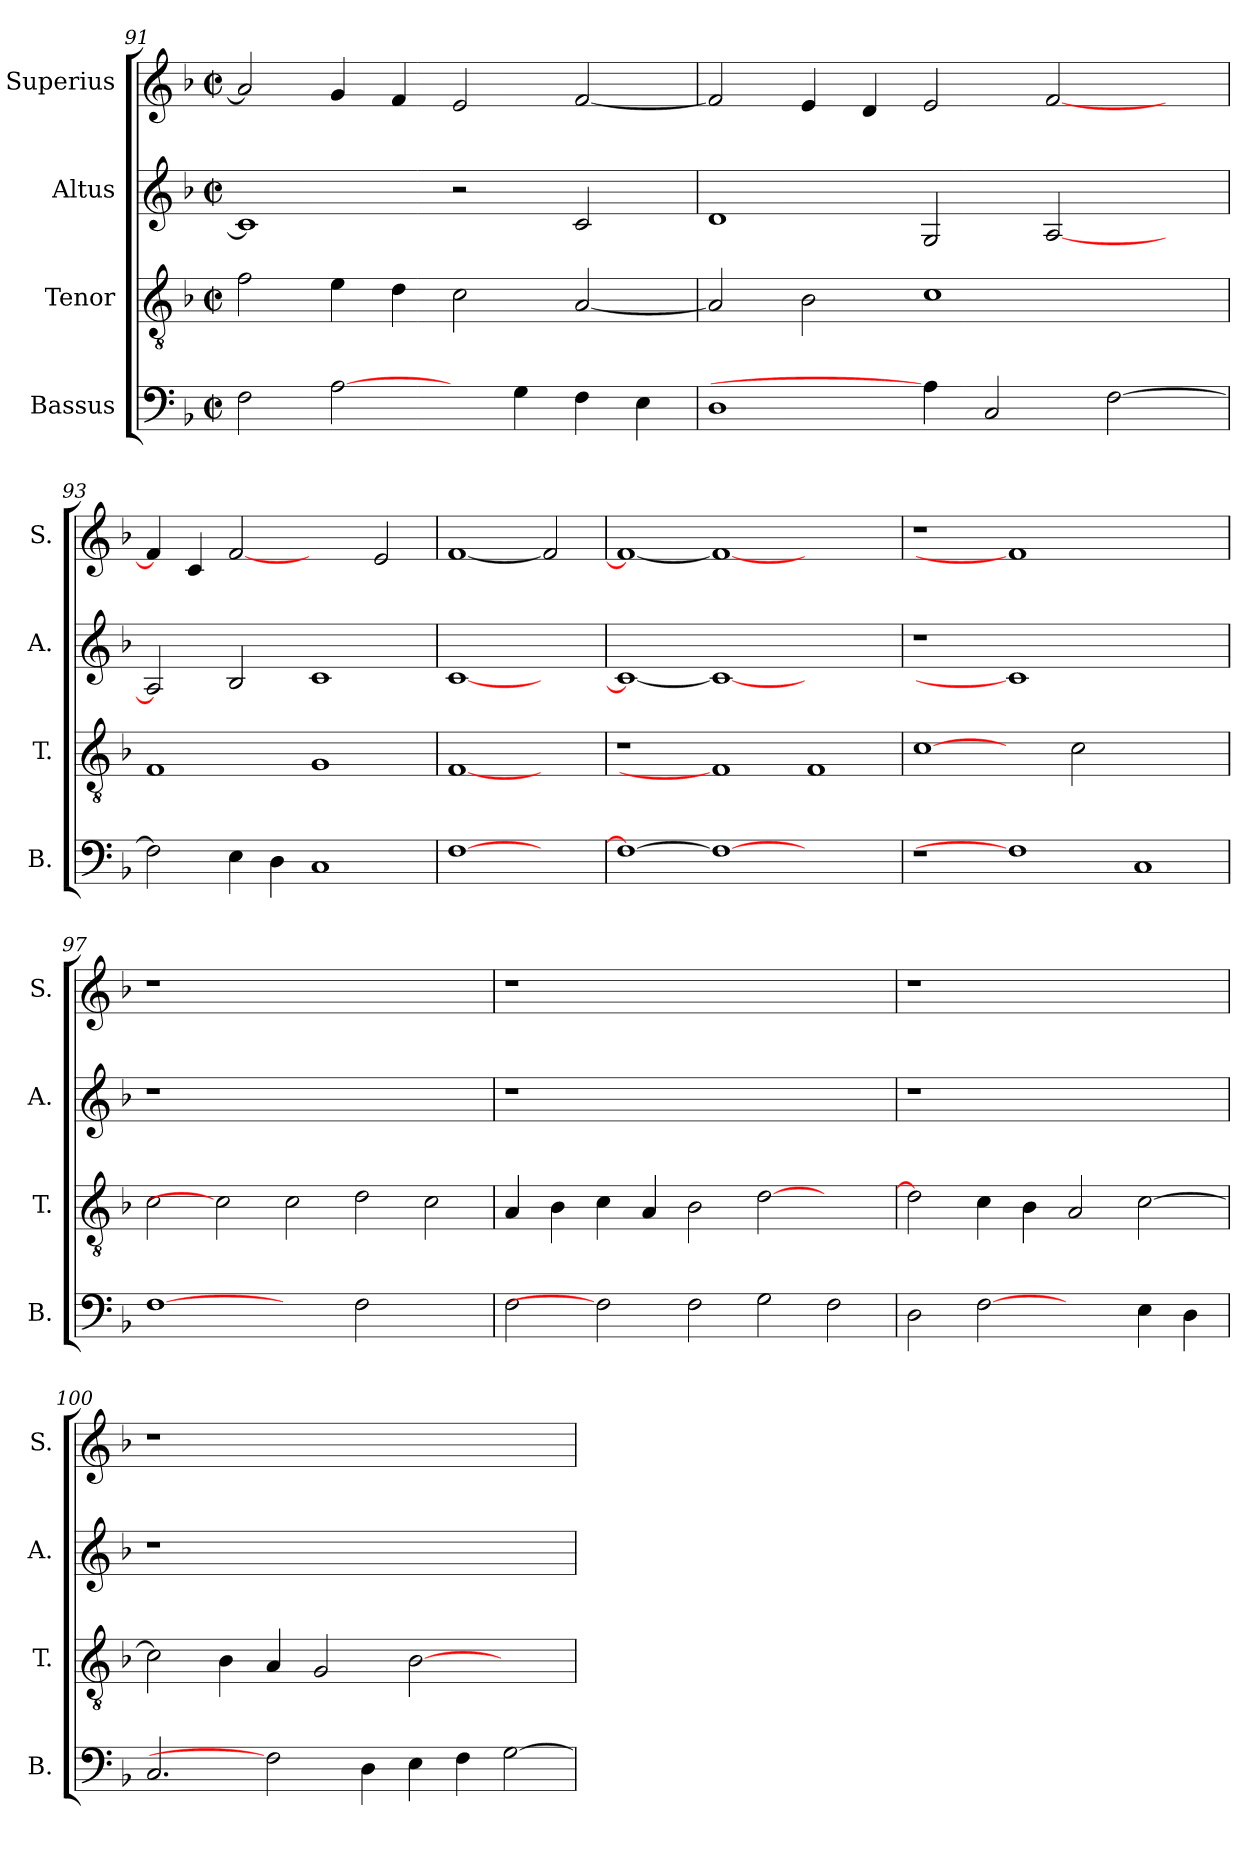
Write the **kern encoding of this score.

**kern	**kern	**kern	**kern
*part4	*part3	*part2	*part1
*staff4	*staff3	*staff2	*staff1
*I"Bassus	*I"Tenor	*I"Altus	*I"Superius
*I'B.	*I'T.	*I'A.	*I'S.
*clefF4	*clefGv2	*clefG2	*clefG2
*	*ITrd7c12	*	*
*k[b-]	*k[b-]	*k[b-]	*k[b-]
*F:	*F:	*F:	*F:
*M2/2	*M2/2	*M2/2	*M2/2
*met(c|)	*met(c|)	*met(c|)	*met(c|)
=91	=91	=91	=91
2Fi\	2Fi\	1ci]	2ai/]
[2Ai\	4Ei\	.	4gi/
.	4Di\	.	4fi/
4ryy	2Ci\	2r	2ei/
4Gi\	.	.	.
4Fi\	[<2AAi/	2ci/	[<2fi/
4Ei\	.	.	.
=92	=92	=92	=92
1Di	2AAi/]	1di	2fi/]
.	2BB-i\	.	4ei/
.	.	.	4di/
4Ai\]	1Ci	2Gi/	2ei/
2Ci/	.	.	.
.	.	[<2Ai/	[<2fi/
[>2Fi\	.	.	.
.	4ryy	4ryy	4ryy
!!LO:PB:g=z
=93	=93	=93	=93
2Fi\]	1FFi	2Ai/]	4fi/]
.	.	.	4ci/
4Ei\	.	2B-i/	[2fi
4Di\	.	.	.
1Ci	1GGi	1ci	2ryy
.	.	.	2ei/
=94	=94	=94	=94
[>1Fi	[1FFi	[<1ci	[<1fi
2ryy	2ryy	2ryy	2fi]
=95	=95	=95	=95
1Fi_>	1r	1ci_<	1fi_<
1Fi_	1FFi]	1ci_	1fi_
1ryy	1FFi	1ryy	1ryy
=96	=96	=96	=96
!	!	!LO:N:vis=1	!LO:N:vis=1
1r	[1Ci	1r	1r
1Fi]	2ryy	1ci]	1fi]
.	2Ci\	.	.
1Ci	1ryy	1ryy	1ryy
=97	=97	=97	=97
!	!	!LO:N:vis=1	!LO:N:vis=1
[1Fi	2Ci\	1r	1r
.	2Ci]	.	.
2ryy	2Ci\	1.ryy	1.ryy
2Fi\	2Di\	.	.
2ryy	2Ci\	.	.
=98	=98	=98	=98
!	!	!LO:N:vis=1	!LO:N:vis=1
2Fi\	4AAi/	1r	1r
.	4BB-i\	.	.
2Fi]	4Ci\	.	.
.	4AAi/	.	.
2Fi\	2BB-i\	1.ryy	1.ryy
2Gi\	[>2Di\	.	.
2Fi\	2ryy	.	.
!!LO:LB:g=z
=99	=99	=99	=99
!	!	!LO:N:vis=1	!LO:N:vis=1
2Di\	2Di\]	1r	1r
[2Fi	4Ci\	.	.
.	4BB-i\	.	.
2ryy	2AAi/	1ryy	1ryy
4Ei\	[>2Ci\	.	.
4Di\	.	.	.
=100	=100	=100	=100
!	!	!LO:N:vis=1	!LO:N:vis=1
2.Ci/	2Ci\]	1r	1r
.	4BB-i\	.	.
2Fi]	4AAi/	.	.
.	2GGi/	1.ryy	1.ryy
4Di\	.	.	.
4Ei\	[>2BB-i\	.	.
4Fi\	.	.	.
[>2Gi\	2ryy	.	.
=	=	=	=
*-	*-	*-	*-
